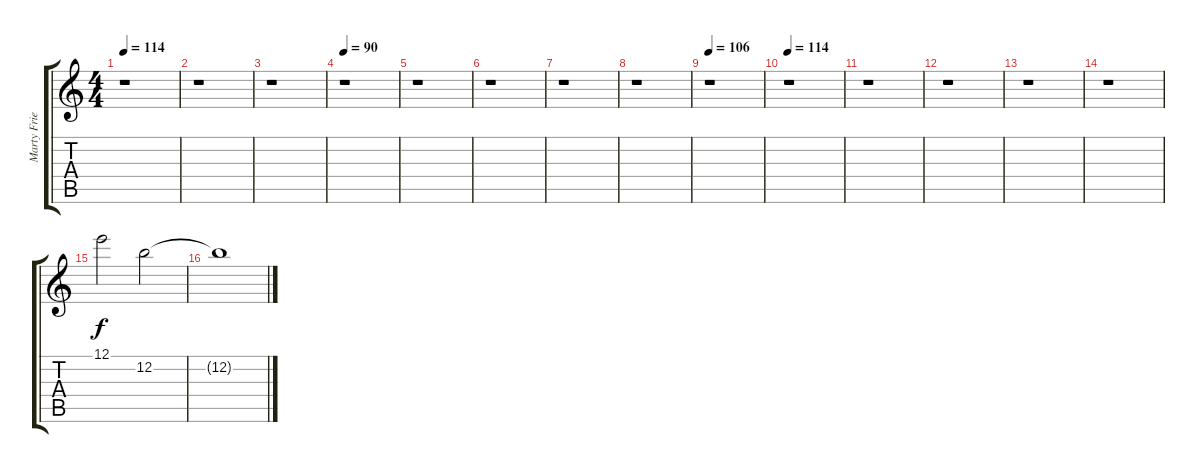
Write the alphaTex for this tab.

\track ("Marty Friedman Solo" "Marty Frie") {instrument distortionguitar}
\staff {score tabs}
\tuning (E4 B3 G3 D3 A2 E2) {hide}
\ts (4 4)
\tempo 114
\clef g2
\ks c
r.1{dy f} |
r.1 |
r.1 |
\tempo 90
r.1 |
r.1 |
r.1 |
r.1 |
r.1 |
\tempo 106
r.1 |
\tempo 114
r.1 |
r.1 |
r.1 |
r.1 |
r.1{balance 12} |
12.1.2 12.2.2 |
12.2{t}.1
